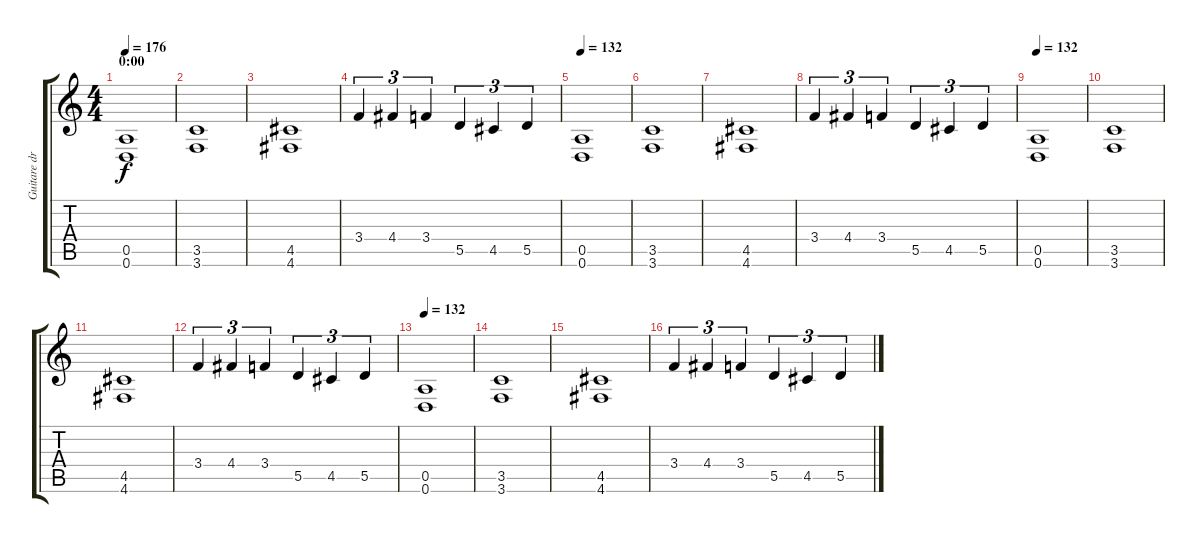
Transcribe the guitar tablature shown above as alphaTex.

\track ("Guitare droite" "Guitare dr") {instrument distortionguitar}
\staff {score tabs}
\tuning (E4 B3 G3 D3 A2 D2) {hide}
\ts (4 4)
\section ("" "0:00")
\tempo 176
\tempo 132
\tempo 176
\clef g2
\ks c
(0.5 0.6).1{dy f instrument distortionguitar} |
(3.5 3.6).1 |
(4.5 4.6).1 |
3.4.4{tu (3 2)} 4.4.4{tu (3 2)} 3.4.4{tu (3 2)} 5.5.4{tu (3 2)} 4.5.4{tu (3 2)} 5.5.4{tu (3 2)} |
\tempo 132
(0.5 0.6).1 |
(3.5 3.6).1 |
(4.5 4.6).1 |
3.4.4{tu (3 2)} 4.4.4{tu (3 2)} 3.4.4{tu (3 2)} 5.5.4{tu (3 2)} 4.5.4{tu (3 2)} 5.5.4{tu (3 2)} |
\tempo 132
(0.5 0.6).1 |
(3.5 3.6).1 |
(4.5 4.6).1 |
3.4.4{tu (3 2)} 4.4.4{tu (3 2)} 3.4.4{tu (3 2)} 5.5.4{tu (3 2)} 4.5.4{tu (3 2)} 5.5.4{tu (3 2)} |
\tempo 132
(0.5 0.6).1 |
(3.5 3.6).1 |
(4.5 4.6).1 |
3.4.4{tu (3 2)} 4.4.4{tu (3 2)} 3.4.4{tu (3 2)} 5.5.4{tu (3 2)} 4.5.4{tu (3 2)} 5.5.4{tu (3 2)}
